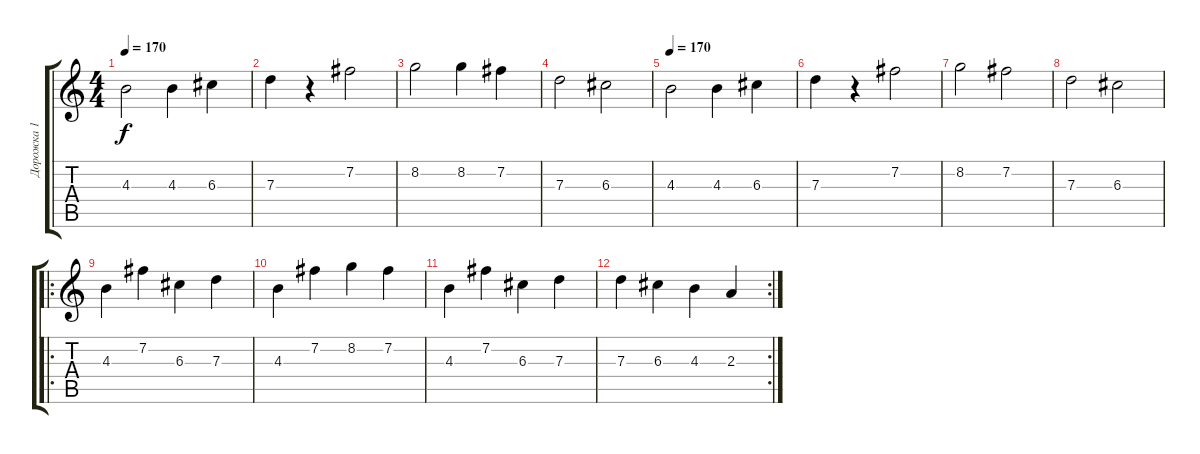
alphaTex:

\track ("Дорожка 1" "Дорожка 1") {instrument distortionguitar}
\staff {score tabs}
\tuning (E4 B3 G3 D3 A2 E2) {hide}
\ts (4 4)
\tempo 170
\clef g2
\ks c
4.3.2{dy f} 4.3.4 6.3.4 |
7.3.4 r.4 7.2.2 |
8.2.2 8.2.4 7.2.4 |
7.3.2 6.3.2 |
\tempo 170
4.3.2 4.3.4 6.3.4 |
7.3.4 r.4 7.2.2 |
8.2.2 7.2.2 |
7.3.2 6.3.2 |
\ro
4.3.4 7.2.4 6.3.4 7.3.4 |
4.3.4 7.2.4 8.2.4 7.2.4 |
4.3.4 7.2.4 6.3.4 7.3.4 |
\rc 2
7.3.4 6.3.4 4.3.4 2.3.4
